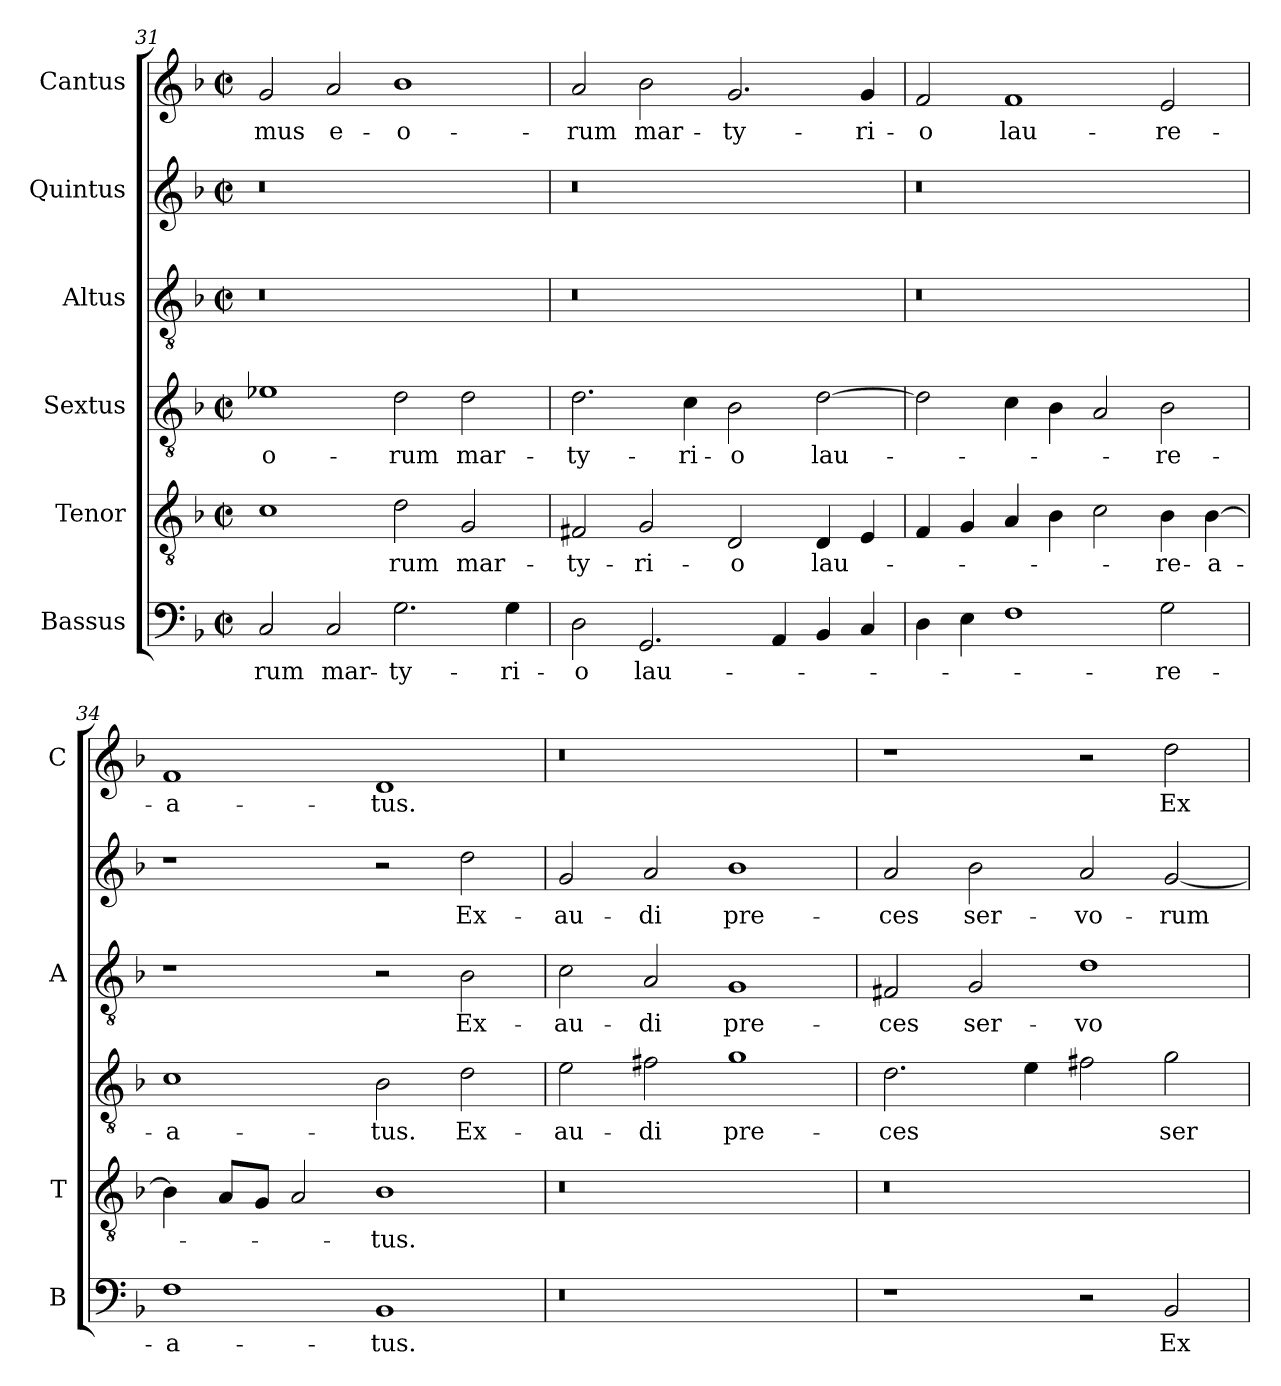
**kern	**text	**kern	**text	**kern	**text	**kern	**text	**kern	**text	**kern	**text
*part6	*part6	*part5	*part5	*part4	*part4	*part3	*part3	*part2	*part2	*part1	*part1
*staff6	*staff6	*staff5	*staff5	*staff4	*staff4	*staff3	*staff3	*staff2	*staff2	*staff1	*staff1
*I"Bassus	*	*I"Tenor	*	*I"Sextus	*	*I"Altus	*	*I"Quintus	*	*I"Cantus	*
*I'B	*	*I'T	*	*	*	*I'A	*	*	*	*I'C	*
!!LO:LB:g=z
*clefF4	*	*clefGv2	*	*clefGv2	*	*clefGv2	*	*clefG2	*	*clefG2	*
*k[b-]	*	*k[b-]	*	*k[b-]	*	*k[b-]	*	*k[b-]	*	*k[b-]	*
*F:	*	*F:	*	*F:	*	*F:	*	*F:	*	*F:	*
*M2/2	*	*M2/2	*	*M2/2	*	*M2/2	*	*M2/2	*	*M2/2	*
*met(c|)	*	*met(c|)	*	*met(c|)	*	*met(c|)	*	*met(c|)	*	*met(c|)	*
=31	=31	=31	=31	=31	=31	=31	=31	=31	=31	=31	=31
2C/	-rum	1c	.	1e-X	-o-	0r	.	0r	.	2g/	-mus
2C/	mar-	.	.	.	.	.	.	.	.	2a/	e-
2.G\	-ty-	2d\	-rum	2d\	-rum	.	.	.	.	1b-	-o-
.	.	2G/	mar-	2d\	mar-	.	.	.	.	.	.
4G\	-ri-	.	.	.	.	.	.	.	.	.	.
=32	=32	=32	=32	=32	=32	=32	=32	=32	=32	=32	=32
2D\	-o	2F#X/	-ty-	2.d\	-ty-	0r	.	0r	.	2a/	-rum
2.GG/	lau-	2G/	-ri-	.	.	.	.	.	.	2b-\	mar-
.	.	.	.	4c\	-ri-	.	.	.	.	.	.
.	.	2D/	-o	2B-\	-o	.	.	.	.	2.g/	-ty-
4AA/	.	.	.	.	.	.	.	.	.	.	.
4BB-/	.	4D/	lau-	[2d\	lau-	.	.	.	.	.	.
4C/	.	4E/	.	.	.	.	.	.	.	4g/	-ri-
=33	=33	=33	=33	=33	=33	=33	=33	=33	=33	=33	=33
4D\	.	4F/	.	2d\]	.	0r	.	0r	.	2f/	-o
4E\	.	4G/	.	.	.	.	.	.	.	.	.
1F	.	4A/	.	4c\	.	.	.	.	.	1f	lau-
.	.	4B-\	.	4B-\	.	.	.	.	.	.	.
.	.	2c\	.	2A/	.	.	.	.	.	.	.
2G\	-re-	4B-\	-re-	2B-\	-re-	.	.	.	.	2e/	-re-
.	.	[4B-\	-a-	.	.	.	.	.	.	.	.
!!LO:PB:g=z
=34	=34	=34	=34	=34	=34	=34	=34	=34	=34	=34	=34
1F	-a-	4B-\]	.	1c	-a-	1r	.	1r	.	1f	-a-
.	.	8A/L	.	.	.	.	.	.	.	.	.
.	.	8G/J	.	.	.	.	.	.	.	.	.
.	.	2A/	.	.	.	.	.	.	.	.	.
1BB-	-tus.	1B-	-tus.	2B-\	-tus.	2r	.	2r	.	1d	-tus.
.	.	.	.	2d\	Ex-	2B-\	Ex-	2dd\	Ex-	.	.
=35	=35	=35	=35	=35	=35	=35	=35	=35	=35	=35	=35
0r	.	0r	.	2e\	-au-	2c\	-au-	2g/	-au-	0r	.
.	.	.	.	2f#X\	-di	2A/	-di	2a/	-di	.	.
.	.	.	.	1g	pre-	1G	pre-	1b-	pre-	.	.
=36	=36	=36	=36	=36	=36	=36	=36	=36	=36	=36	=36
1r	.	0r	.	2.d\	-ces	2F#X/	-ces	2a/	-ces	1r	.
.	.	.	.	.	.	2G/	ser-	2b-\	ser-	.	.
.	.	.	.	4e\	.	.	.	.	.	.	.
2r	.	.	.	2f#X\	.	1d	-vo-	2a/	-vo-	2r	.
2BB-/	Ex-	.	.	2g\	ser-	.	.	[2g/	-rum	2dd\	Ex-
=	=	=	=	=	=	=	=	=	=	=	=
*-	*-	*-	*-	*-	*-	*-	*-	*-	*-	*-	*-
